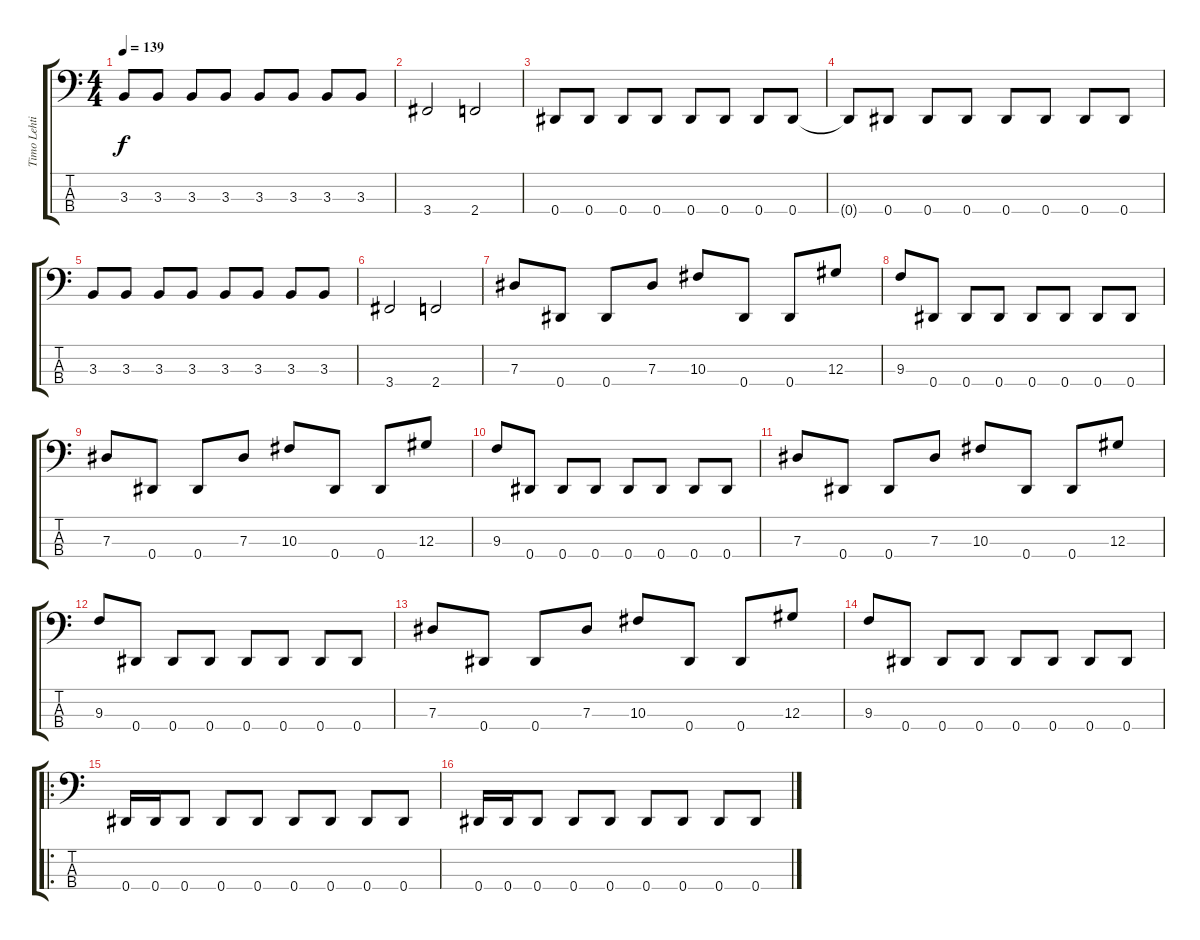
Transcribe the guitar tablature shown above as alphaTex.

\track ("Timo Lehtinen " "Timo Lehti") {instrument electricbasspick}
\staff {score tabs}
\tuning (Gb2 Db2 Ab1 Eb1) {hide}
\ts (4 4)
\tempo 139
\clef f4
\ks c
3.3.8{dy f} 3.3.8 3.3.8 3.3.8 3.3.8 3.3.8 3.3.8 3.3.8 |
3.4.2 2.4.2 |
0.4.8 0.4.8 0.4.8 0.4.8 0.4.8 0.4.8 0.4.8 0.4.8 |
0.4{t}.8 0.4.8 0.4.8 0.4.8 0.4.8 0.4.8 0.4.8 0.4.8 |
3.3.8 3.3.8 3.3.8 3.3.8 3.3.8 3.3.8 3.3.8 3.3.8 |
3.4.2 2.4.2 |
7.3.8 0.4.8 0.4.8 7.3.8 10.3.8 0.4.8 0.4.8 12.3.8 |
9.3.8 0.4.8 0.4.8 0.4.8 0.4.8 0.4.8 0.4.8 0.4.8 |
7.3.8 0.4.8 0.4.8 7.3.8 10.3.8 0.4.8 0.4.8 12.3.8 |
9.3.8 0.4.8 0.4.8 0.4.8 0.4.8 0.4.8 0.4.8 0.4.8 |
7.3.8 0.4.8 0.4.8 7.3.8 10.3.8 0.4.8 0.4.8 12.3.8 |
9.3.8 0.4.8 0.4.8 0.4.8 0.4.8 0.4.8 0.4.8 0.4.8 |
7.3.8 0.4.8 0.4.8 7.3.8 10.3.8 0.4.8 0.4.8 12.3.8 |
9.3.8 0.4.8 0.4.8 0.4.8 0.4.8 0.4.8 0.4.8 0.4.8 |
\ro
0.4.16 0.4.16 0.4.8 0.4.8 0.4.8 0.4.8 0.4.8 0.4.8 0.4.8 |
0.4.16 0.4.16 0.4.8 0.4.8 0.4.8 0.4.8 0.4.8 0.4.8 0.4.8
